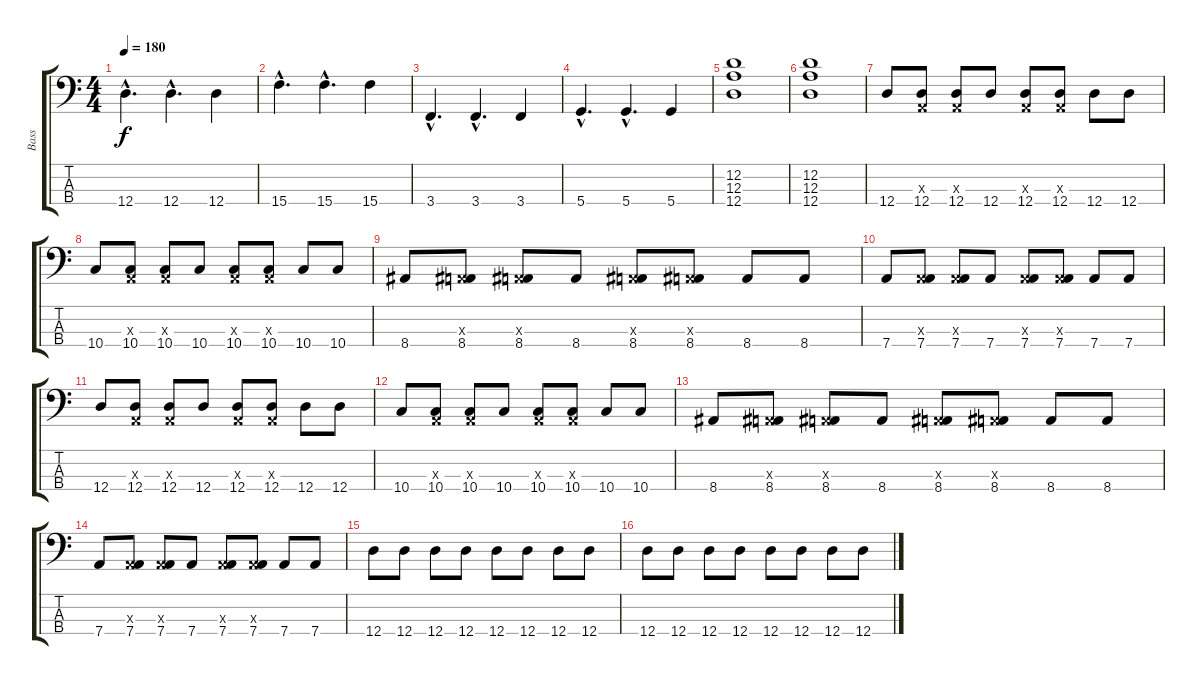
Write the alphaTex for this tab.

\track ("Bass" "Bass") {instrument electricbasspick}
\staff {score tabs}
\tuning (G2 D2 A1 D1) {hide}
\ts (4 4)
\tempo 180
\clef f4
\ks c
12.4{hac}.4{d dy f} 12.4{hac}.4{d} 12.4.4 |
15.4{hac}.4{d} 15.4{hac}.4{d} 15.4.4 |
3.4{hac}.4{d} 3.4{hac}.4{d} 3.4.4 |
5.4{hac}.4{d} 5.4{hac}.4{d} 5.4.4 |
(12.2 12.3 12.4).1 |
(12.2 12.3 12.4).1 |
12.4.8 (0.3{x} 12.4).8 (0.3{x} 12.4).8 12.4.8 (0.3{x} 12.4).8 (0.3{x} 12.4).8 12.4.8 12.4.8 |
10.4.8 (0.3{x} 10.4).8 (0.3{x} 10.4).8 10.4.8 (0.3{x} 10.4).8 (0.3{x} 10.4).8 10.4.8 10.4.8 |
8.4.8 (0.3{x} 8.4).8 (0.3{x} 8.4).8 8.4.8 (0.3{x} 8.4).8 (0.3{x} 8.4).8 8.4.8 8.4.8 |
7.4.8 (0.3{x} 7.4).8 (0.3{x} 7.4).8 7.4.8 (0.3{x} 7.4).8 (0.3{x} 7.4).8 7.4.8 7.4.8 |
12.4.8 (0.3{x} 12.4).8 (0.3{x} 12.4).8 12.4.8 (0.3{x} 12.4).8 (0.3{x} 12.4).8 12.4.8 12.4.8 |
10.4.8 (0.3{x} 10.4).8 (0.3{x} 10.4).8 10.4.8 (0.3{x} 10.4).8 (0.3{x} 10.4).8 10.4.8 10.4.8 |
8.4.8 (0.3{x} 8.4).8 (0.3{x} 8.4).8 8.4.8 (0.3{x} 8.4).8 (0.3{x} 8.4).8 8.4.8 8.4.8 |
7.4.8 (0.3{x} 7.4).8 (0.3{x} 7.4).8 7.4.8 (0.3{x} 7.4).8 (0.3{x} 7.4).8 7.4.8 7.4.8 |
12.4.8 12.4.8 12.4.8 12.4.8 12.4.8 12.4.8 12.4.8 12.4.8 |
12.4.8 12.4.8 12.4.8 12.4.8 12.4.8 12.4.8 12.4.8 12.4.8
